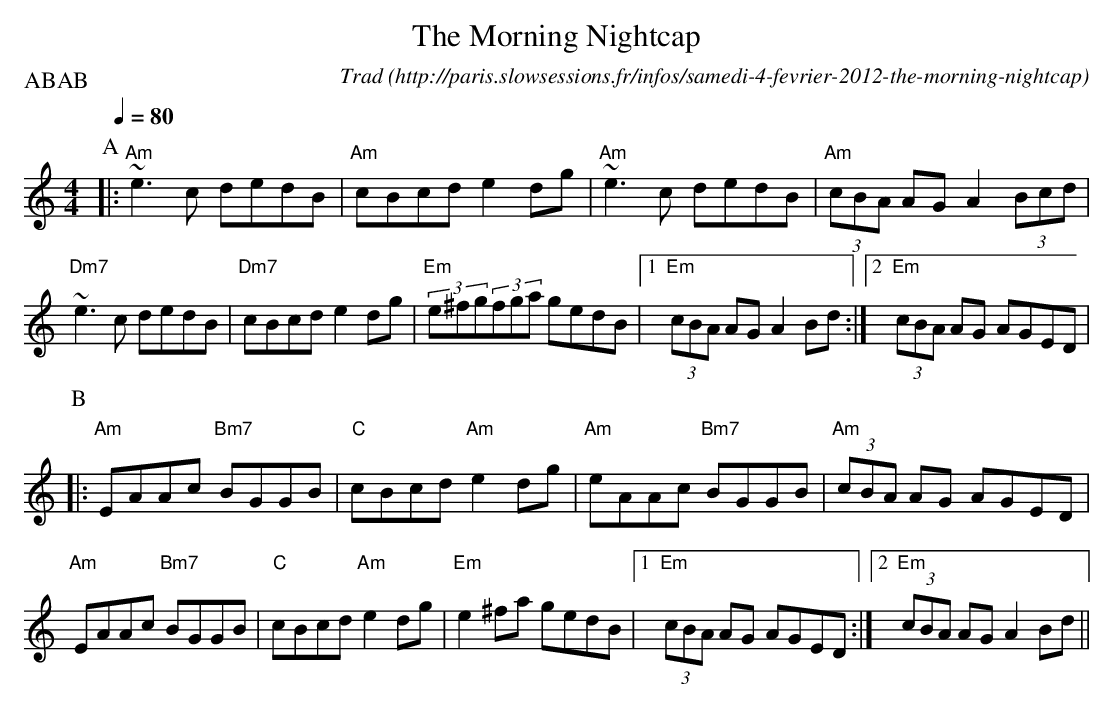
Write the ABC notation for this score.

X:1
T:Morning Nightcap, The
O:http://paris.slowsessions.fr/infos/samedi-4-fevrier-2012-the-morning-nightcap
C:Trad
M:4/4
L:1/8
Q:1/4=80
P:ABAB
K:Am
P:A
|:"Am" ~e3c dedB|"Am" cBcd e2dg|"Am"~e3c dedB|"Am"(3cBA AG A2 (3Bcd|
  "Dm7"~e3c dedB|"Dm7"cBcd e2dg|"Em"(3e^fg(3fga gedB|1"Em"(3cBA AG A2Bd:|2"Em"(3cBA AG AGED|
P:B
|:"Am"EAAc "Bm7"BGGB|"C"cBcd "Am"e2dg|"Am"eAAc "Bm7"BGGB|"Am"(3cBA AG AGED|
  "Am"EAAc "Bm7"BGGB|"C"cBcd "Am"e2dg|"Em"e2^fa gedB|1"Em"(3cBA AG AGED:|2"Em"(3cBA AG A2Bd||
